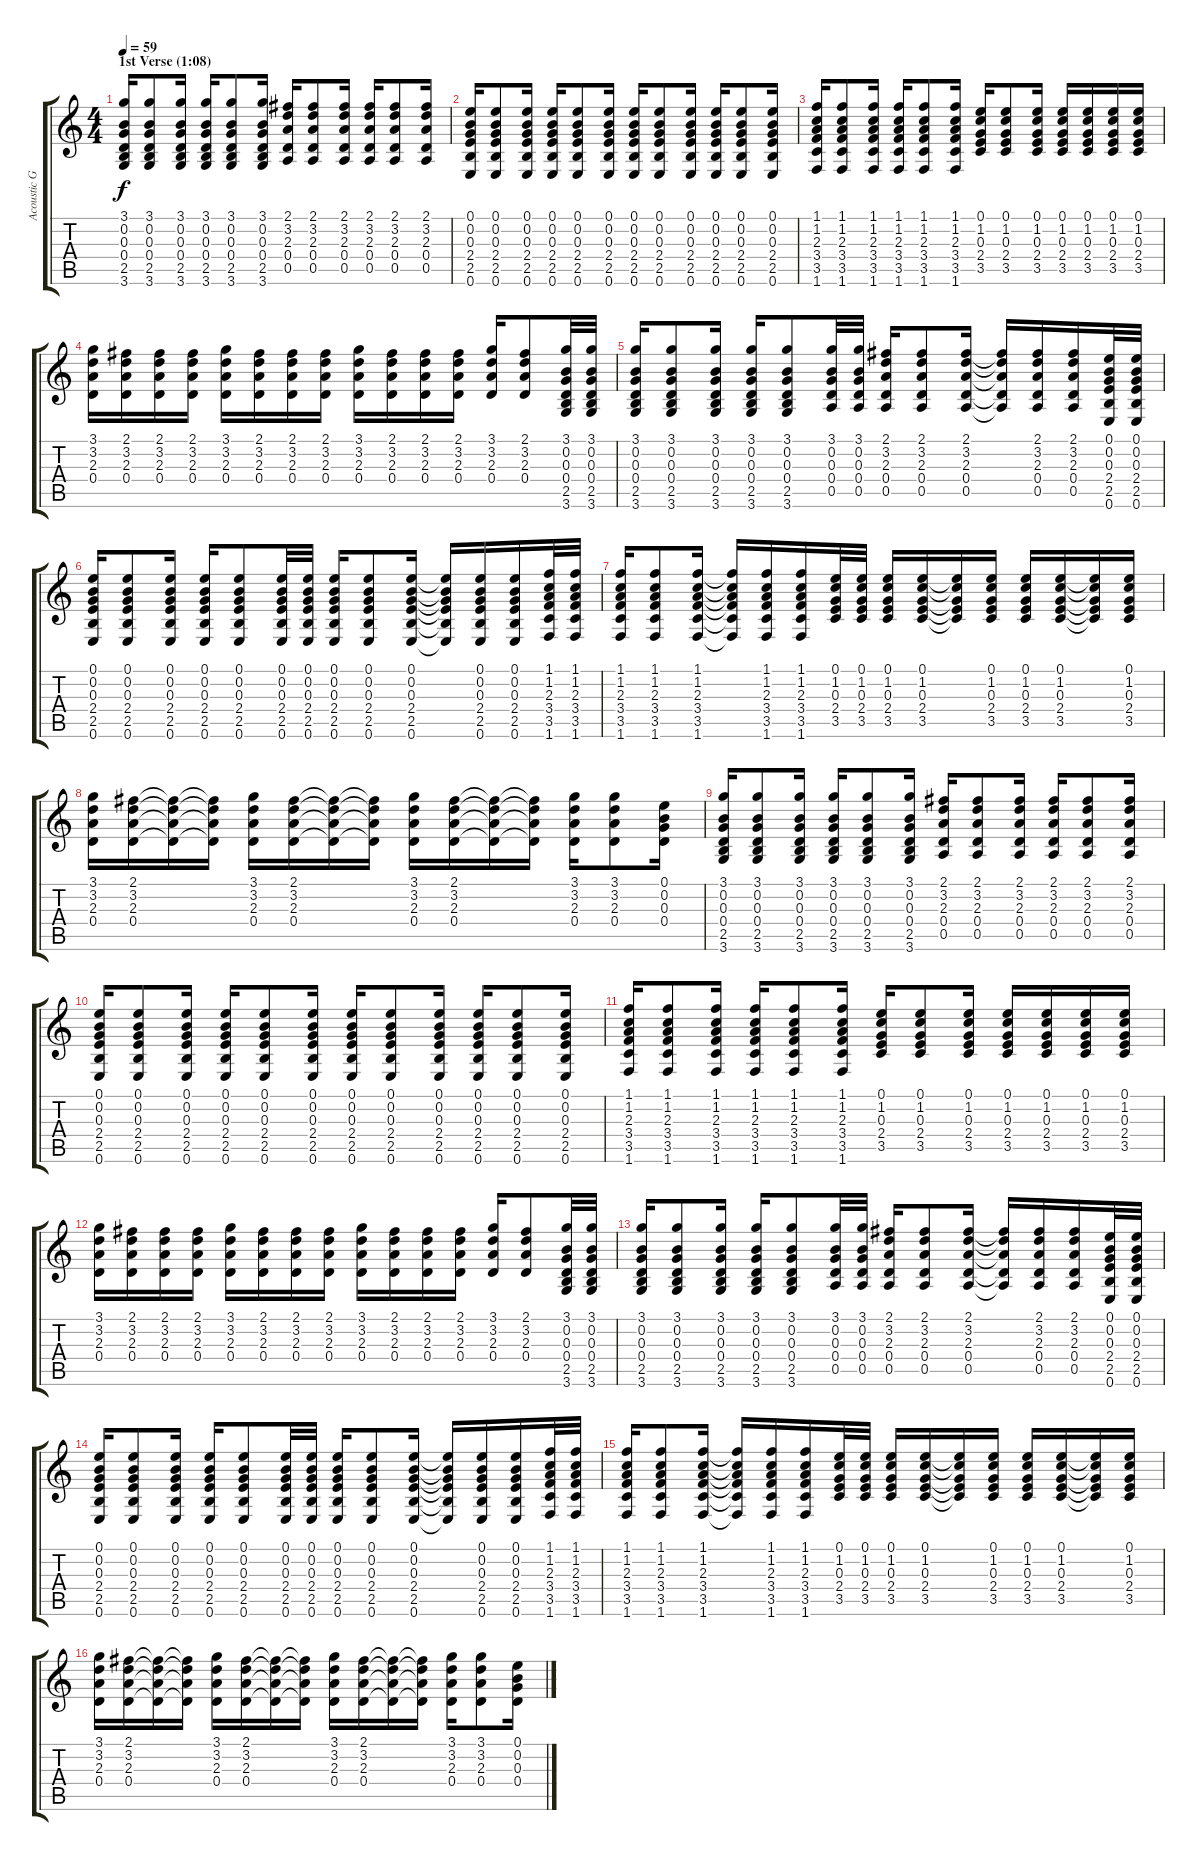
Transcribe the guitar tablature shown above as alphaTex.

\track ("Acoustic Guitar" "Acoustic G") {instrument acousticguitarsteel}
\staff {score tabs}
\tuning (E4 B3 G3 D3 A2 E2) {hide}
\ts (4 4)
\section ("" "1st Verse (1:08)")
\tempo 59
\clef g2
\ks c
(3.1 0.2 0.3 0.4 2.5 3.6).16{dy f} (3.1 0.2 0.3 0.4 2.5 3.6).8 (3.1 0.2 0.3 0.4 2.5 3.6).16 (3.1 0.2 0.3 0.4 2.5 3.6).16 (3.1 0.2 0.3 0.4 2.5 3.6).8 (3.1 0.2 0.3 0.4 2.5 3.6).16 (2.1 3.2 2.3 0.4 0.5).16 (2.1 3.2 2.3 0.4 0.5).8 (2.1 3.2 2.3 0.4 0.5).16 (2.1 3.2 2.3 0.4 0.5).16 (2.1 3.2 2.3 0.4 0.5).8 (2.1 3.2 2.3 0.4 0.5).16 |
(0.1 0.2 0.3 2.4 2.5 0.6).16 (0.1 0.2 0.3 2.4 2.5 0.6).8 (0.1 0.2 0.3 2.4 2.5 0.6).16 (0.1 0.2 0.3 2.4 2.5 0.6).16 (0.1 0.2 0.3 2.4 2.5 0.6).8 (0.1 0.2 0.3 2.4 2.5 0.6).16 (0.1 0.2 0.3 2.4 2.5 0.6).16 (0.1 0.2 0.3 2.4 2.5 0.6).8 (0.1 0.2 0.3 2.4 2.5 0.6).16 (0.1 0.2 0.3 2.4 2.5 0.6).16 (0.1 0.2 0.3 2.4 2.5 0.6).8 (0.1 0.2 0.3 2.4 2.5 0.6).16 |
(1.1 1.2 2.3 3.4 3.5 1.6).16 (1.1 1.2 2.3 3.4 3.5 1.6).8 (1.1 1.2 2.3 3.4 3.5 1.6).16 (1.1 1.2 2.3 3.4 3.5 1.6).16 (1.1 1.2 2.3 3.4 3.5 1.6).8 (1.1 1.2 2.3 3.4 3.5 1.6).16 (0.1 1.2 0.3 2.4 3.5).16 (0.1 1.2 0.3 2.4 3.5).8 (0.1 1.2 0.3 2.4 3.5).16 (0.1 1.2 0.3 2.4 3.5).16 (0.1 1.2 0.3 2.4 3.5).16 (0.1 1.2 0.3 2.4 3.5).16 (0.1 1.2 0.3 2.4 3.5).16 |
(3.1 3.2 2.3 0.4).16 (2.1 3.2 2.3 0.4).16 (2.1 3.2 2.3 0.4).16 (2.1 3.2 2.3 0.4).16 (3.1 3.2 2.3 0.4).16 (2.1 3.2 2.3 0.4).16 (2.1 3.2 2.3 0.4).16 (2.1 3.2 2.3 0.4).16 (3.1 3.2 2.3 0.4).16 (2.1 3.2 2.3 0.4).16 (2.1 3.2 2.3 0.4).16 (2.1 3.2 2.3 0.4).16 (3.1 3.2 2.3 0.4).16 (2.1 3.2 2.3 0.4).8 (3.1 0.2 0.3 0.4 2.5 3.6).32 (3.1 0.2 0.3 0.4 2.5 3.6).32 |
(3.1 0.2 0.3 0.4 2.5 3.6).16 (3.1 0.2 0.3 0.4 2.5 3.6).8 (3.1 0.2 0.3 0.4 2.5 3.6).16 (3.1 0.2 0.3 0.4 2.5 3.6).16 (3.1 0.2 0.3 0.4 2.5 3.6).8 (3.1 0.2 0.3 0.4 0.5).32 (3.1 0.2 0.3 0.4 0.5).32 (2.1 3.2 2.3 0.4 0.5).16 (2.1 3.2 2.3 0.4 0.5).8 (2.1 3.2 2.3 0.4 0.5).16 (2.1{t} 3.2{t} 2.3{t} 0.4{t} 0.5{t}).16 (2.1 3.2 2.3 0.4 0.5).16 (2.1 3.2 2.3 0.4 0.5).16 (0.1 0.2 0.3 2.4 2.5 0.6).32 (0.1 0.2 0.3 2.4 2.5 0.6).32 |
(0.1 0.2 0.3 2.4 2.5 0.6).16 (0.1 0.2 0.3 2.4 2.5 0.6).8 (0.1 0.2 0.3 2.4 2.5 0.6).16 (0.1 0.2 0.3 2.4 2.5 0.6).16 (0.1 0.2 0.3 2.4 2.5 0.6).8 (0.1 0.2 0.3 2.4 2.5 0.6).32 (0.1 0.2 0.3 2.4 2.5 0.6).32 (0.1 0.2 0.3 2.4 2.5 0.6).16 (0.1 0.2 0.3 2.4 2.5 0.6).8 (0.1 0.2 0.3 2.4 2.5 0.6).16 (0.1{t} 0.2{t} 0.3{t} 2.4{t} 2.5{t} 0.6{t}).16 (0.1 0.2 0.3 2.4 2.5 0.6).16 (0.1 0.2 0.3 2.4 2.5 0.6).16 (1.1 1.2 2.3 3.4 3.5 1.6).32 (1.1 1.2 2.3 3.4 3.5 1.6).32 |
(1.1 1.2 2.3 3.4 3.5 1.6).16 (1.1 1.2 2.3 3.4 3.5 1.6).8 (1.1 1.2 2.3 3.4 3.5 1.6).16 (1.1{t} 1.2{t} 2.3{t} 3.4{t} 3.5{t} 1.6{t}).16 (1.1 1.2 2.3 3.4 3.5 1.6).16 (1.1 1.2 2.3 3.4 3.5 1.6).16 (0.1 1.2 0.3 2.4 3.5).32 (0.1 1.2 0.3 2.4 3.5).32 (0.1 1.2 0.3 2.4 3.5).16 (0.1 1.2 0.3 2.4 3.5).16 (0.1{t} 1.2{t} 0.3{t} 2.4{t} 3.5{t}).16 (0.1 1.2 0.3 2.4 3.5).16 (0.1 1.2 0.3 2.4 3.5).16 (0.1 1.2 0.3 2.4 3.5).16 (0.1{t} 1.2{t} 0.3{t} 2.4{t} 3.5{t}).16 (0.1 1.2 0.3 2.4 3.5).16 |
(3.1 3.2 2.3 0.4).16 (2.1 3.2 2.3 0.4).16 (2.1{t} 3.2{t} 2.3{t} 0.4{t}).16 (2.1{t} 3.2{t} 2.3{t} 0.4{t}).16 (3.1 3.2 2.3 0.4).16 (2.1 3.2 2.3 0.4).16 (2.1{t} 3.2{t} 2.3{t} 0.4{t}).16 (2.1{t} 3.2{t} 2.3{t} 0.4{t}).16 (3.1 3.2 2.3 0.4).16 (2.1 3.2 2.3 0.4).16 (2.1{t} 3.2{t} 2.3{t} 0.4{t}).16 (2.1{t} 3.2{t} 2.3{t} 0.4{t}).16 (3.1 3.2 2.3 0.4).16 (3.1 3.2 2.3 0.4).8 (0.1 0.2 0.3 0.4).16 |
(3.1 0.2 0.3 0.4 2.5 3.6).16 (3.1 0.2 0.3 0.4 2.5 3.6).8 (3.1 0.2 0.3 0.4 2.5 3.6).16 (3.1 0.2 0.3 0.4 2.5 3.6).16 (3.1 0.2 0.3 0.4 2.5 3.6).8 (3.1 0.2 0.3 0.4 2.5 3.6).16 (2.1 3.2 2.3 0.4 0.5).16 (2.1 3.2 2.3 0.4 0.5).8 (2.1 3.2 2.3 0.4 0.5).16 (2.1 3.2 2.3 0.4 0.5).16 (2.1 3.2 2.3 0.4 0.5).8 (2.1 3.2 2.3 0.4 0.5).16 |
(0.1 0.2 0.3 2.4 2.5 0.6).16 (0.1 0.2 0.3 2.4 2.5 0.6).8 (0.1 0.2 0.3 2.4 2.5 0.6).16 (0.1 0.2 0.3 2.4 2.5 0.6).16 (0.1 0.2 0.3 2.4 2.5 0.6).8 (0.1 0.2 0.3 2.4 2.5 0.6).16 (0.1 0.2 0.3 2.4 2.5 0.6).16 (0.1 0.2 0.3 2.4 2.5 0.6).8 (0.1 0.2 0.3 2.4 2.5 0.6).16 (0.1 0.2 0.3 2.4 2.5 0.6).16 (0.1 0.2 0.3 2.4 2.5 0.6).8 (0.1 0.2 0.3 2.4 2.5 0.6).16 |
(1.1 1.2 2.3 3.4 3.5 1.6).16 (1.1 1.2 2.3 3.4 3.5 1.6).8 (1.1 1.2 2.3 3.4 3.5 1.6).16 (1.1 1.2 2.3 3.4 3.5 1.6).16 (1.1 1.2 2.3 3.4 3.5 1.6).8 (1.1 1.2 2.3 3.4 3.5 1.6).16 (0.1 1.2 0.3 2.4 3.5).16 (0.1 1.2 0.3 2.4 3.5).8 (0.1 1.2 0.3 2.4 3.5).16 (0.1 1.2 0.3 2.4 3.5).16 (0.1 1.2 0.3 2.4 3.5).16 (0.1 1.2 0.3 2.4 3.5).16 (0.1 1.2 0.3 2.4 3.5).16 |
(3.1 3.2 2.3 0.4).16 (2.1 3.2 2.3 0.4).16 (2.1 3.2 2.3 0.4).16 (2.1 3.2 2.3 0.4).16 (3.1 3.2 2.3 0.4).16 (2.1 3.2 2.3 0.4).16 (2.1 3.2 2.3 0.4).16 (2.1 3.2 2.3 0.4).16 (3.1 3.2 2.3 0.4).16 (2.1 3.2 2.3 0.4).16 (2.1 3.2 2.3 0.4).16 (2.1 3.2 2.3 0.4).16 (3.1 3.2 2.3 0.4).16 (2.1 3.2 2.3 0.4).8 (3.1 0.2 0.3 0.4 2.5 3.6).32 (3.1 0.2 0.3 0.4 2.5 3.6).32 |
(3.1 0.2 0.3 0.4 2.5 3.6).16 (3.1 0.2 0.3 0.4 2.5 3.6).8 (3.1 0.2 0.3 0.4 2.5 3.6).16 (3.1 0.2 0.3 0.4 2.5 3.6).16 (3.1 0.2 0.3 0.4 2.5 3.6).8 (3.1 0.2 0.3 0.4 0.5).32 (3.1 0.2 0.3 0.4 0.5).32 (2.1 3.2 2.3 0.4 0.5).16 (2.1 3.2 2.3 0.4 0.5).8 (2.1 3.2 2.3 0.4 0.5).16 (2.1{t} 3.2{t} 2.3{t} 0.4{t} 0.5{t}).16 (2.1 3.2 2.3 0.4 0.5).16 (2.1 3.2 2.3 0.4 0.5).16 (0.1 0.2 0.3 2.4 2.5 0.6).32 (0.1 0.2 0.3 2.4 2.5 0.6).32 |
(0.1 0.2 0.3 2.4 2.5 0.6).16 (0.1 0.2 0.3 2.4 2.5 0.6).8 (0.1 0.2 0.3 2.4 2.5 0.6).16 (0.1 0.2 0.3 2.4 2.5 0.6).16 (0.1 0.2 0.3 2.4 2.5 0.6).8 (0.1 0.2 0.3 2.4 2.5 0.6).32 (0.1 0.2 0.3 2.4 2.5 0.6).32 (0.1 0.2 0.3 2.4 2.5 0.6).16 (0.1 0.2 0.3 2.4 2.5 0.6).8 (0.1 0.2 0.3 2.4 2.5 0.6).16 (0.1{t} 0.2{t} 0.3{t} 2.4{t} 2.5{t} 0.6{t}).16 (0.1 0.2 0.3 2.4 2.5 0.6).16 (0.1 0.2 0.3 2.4 2.5 0.6).16 (1.1 1.2 2.3 3.4 3.5 1.6).32 (1.1 1.2 2.3 3.4 3.5 1.6).32 |
(1.1 1.2 2.3 3.4 3.5 1.6).16 (1.1 1.2 2.3 3.4 3.5 1.6).8 (1.1 1.2 2.3 3.4 3.5 1.6).16 (1.1{t} 1.2{t} 2.3{t} 3.4{t} 3.5{t} 1.6{t}).16 (1.1 1.2 2.3 3.4 3.5 1.6).16 (1.1 1.2 2.3 3.4 3.5 1.6).16 (0.1 1.2 0.3 2.4 3.5).32 (0.1 1.2 0.3 2.4 3.5).32 (0.1 1.2 0.3 2.4 3.5).16 (0.1 1.2 0.3 2.4 3.5).16 (0.1{t} 1.2{t} 0.3{t} 2.4{t} 3.5{t}).16 (0.1 1.2 0.3 2.4 3.5).16 (0.1 1.2 0.3 2.4 3.5).16 (0.1 1.2 0.3 2.4 3.5).16 (0.1{t} 1.2{t} 0.3{t} 2.4{t} 3.5{t}).16 (0.1 1.2 0.3 2.4 3.5).16 |
(3.1 3.2 2.3 0.4).16 (2.1 3.2 2.3 0.4).16 (2.1{t} 3.2{t} 2.3{t} 0.4{t}).16 (2.1{t} 3.2{t} 2.3{t} 0.4{t}).16 (3.1 3.2 2.3 0.4).16 (2.1 3.2 2.3 0.4).16 (2.1{t} 3.2{t} 2.3{t} 0.4{t}).16 (2.1{t} 3.2{t} 2.3{t} 0.4{t}).16 (3.1 3.2 2.3 0.4).16 (2.1 3.2 2.3 0.4).16 (2.1{t} 3.2{t} 2.3{t} 0.4{t}).16 (2.1{t} 3.2{t} 2.3{t} 0.4{t}).16 (3.1 3.2 2.3 0.4).16 (3.1 3.2 2.3 0.4).8 (0.1 0.2 0.3 0.4).16
